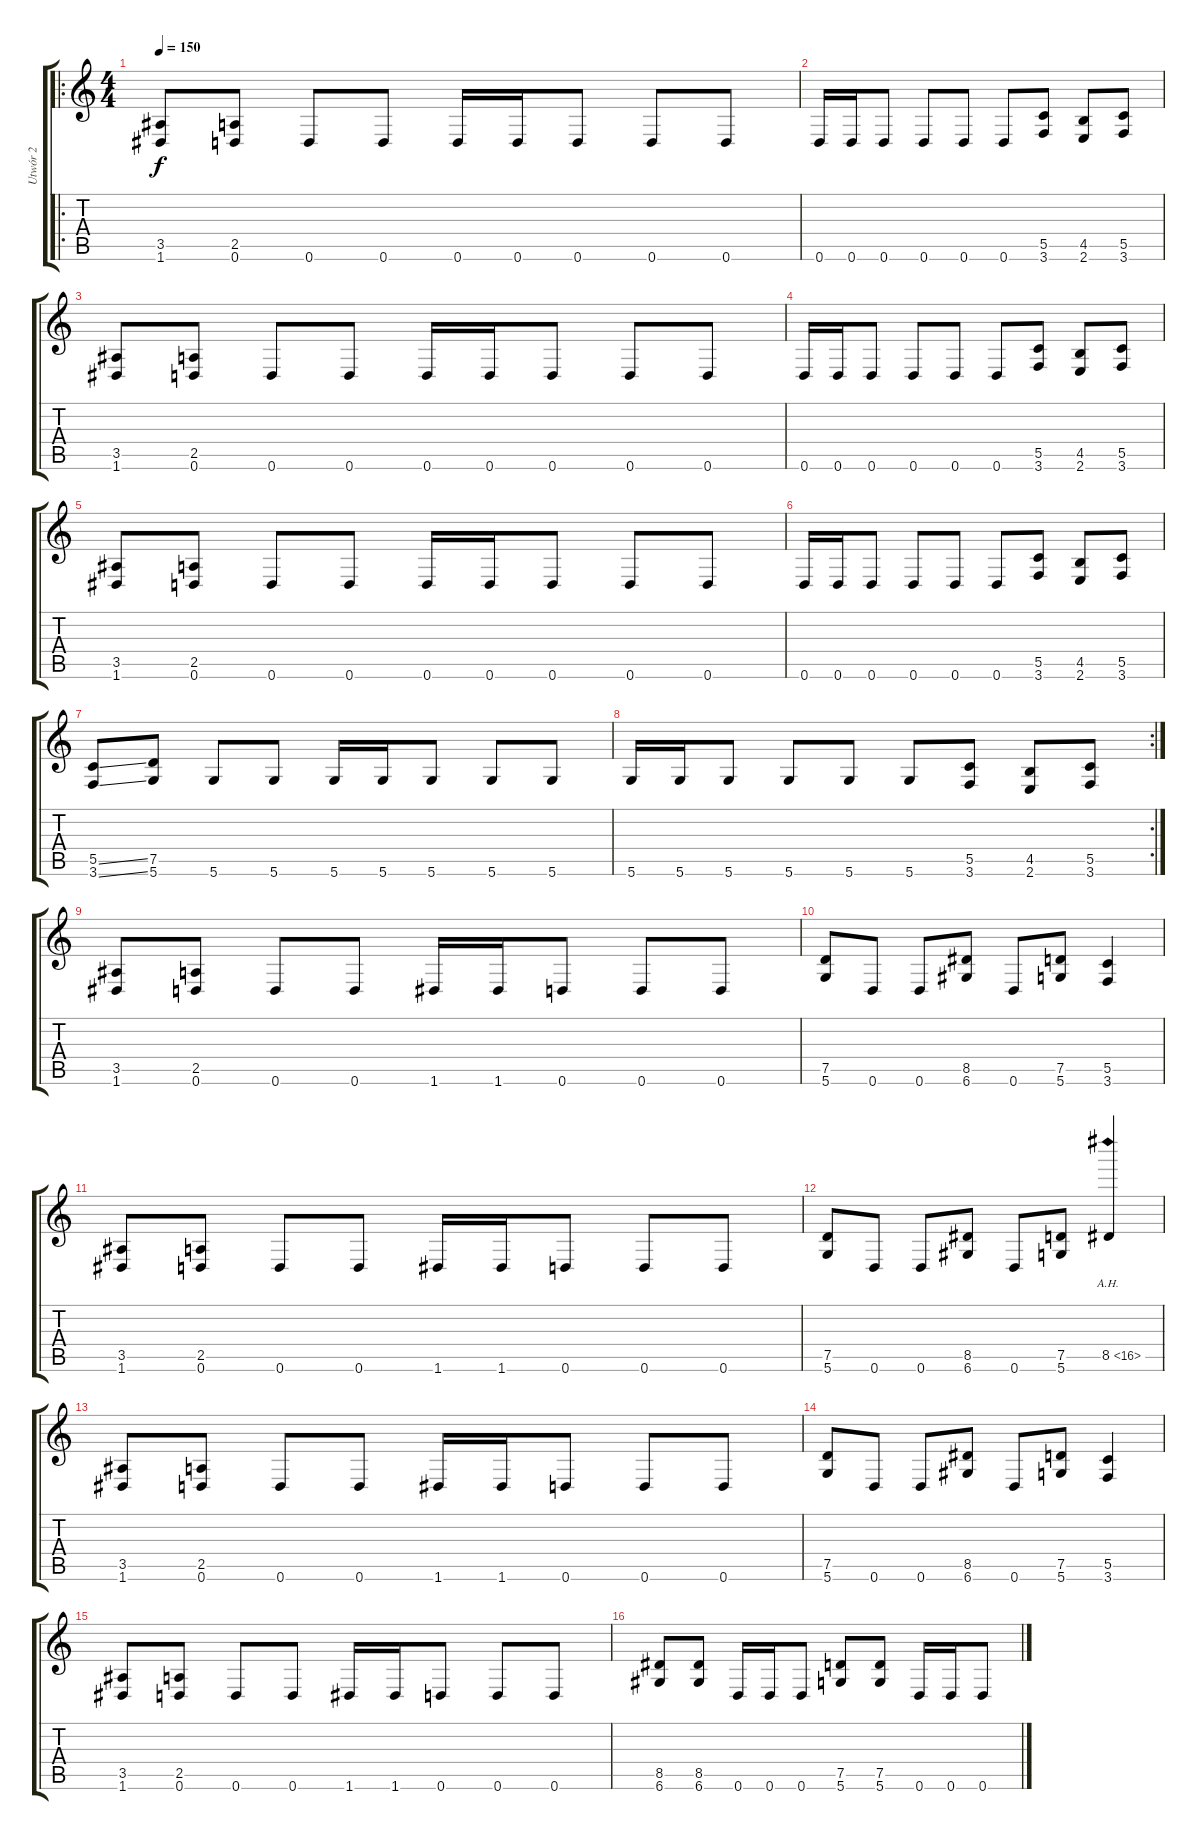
\track ("Utwór 2" "Utwór 2") {instrument distortionguitar}
\staff {score tabs}
\tuning (D4 A3 F3 C3 G2 D2) {hide}
\ro
\ts (4 4)
\tempo 150
\clef g2
\ks c
(3.5 1.6).8{dy f} (2.5 0.6).8 0.6.8 0.6.8 0.6.16 0.6.16 0.6.8 0.6.8 0.6.8 |
0.6.16 0.6.16 0.6.8 0.6.8 0.6.8 0.6.8 (5.5 3.6).8 (4.5 2.6).8 (5.5 3.6).8 |
(3.5 1.6).8 (2.5 0.6).8 0.6.8 0.6.8 0.6.16 0.6.16 0.6.8 0.6.8 0.6.8 |
0.6.16 0.6.16 0.6.8 0.6.8 0.6.8 0.6.8 (5.5 3.6).8 (4.5 2.6).8 (5.5 3.6).8 |
(3.5 1.6).8 (2.5 0.6).8 0.6.8 0.6.8 0.6.16 0.6.16 0.6.8 0.6.8 0.6.8 |
0.6.16 0.6.16 0.6.8 0.6.8 0.6.8 0.6.8 (5.5 3.6).8 (4.5 2.6).8 (5.5 3.6).8 |
(5.5{ss} 3.6{ss}).8 (7.5 5.6).8 5.6.8 5.6.8 5.6.16 5.6.16 5.6.8 5.6.8 5.6.8 |
\rc 2
5.6.16 5.6.16 5.6.8 5.6.8 5.6.8 5.6.8 (5.5 3.6).8 (4.5 2.6).8 (5.5 3.6).8 |
(3.5 1.6).8 (2.5 0.6).8 0.6.8 0.6.8 1.6.16 1.6.16 0.6.8 0.6.8 0.6.8 |
(7.5 5.6).8 0.6.8 0.6.8 (8.5 6.6).8 0.6.8 (7.5 5.6).8 (5.5 3.6).4 |
(3.5 1.6).8 (2.5 0.6).8 0.6.8 0.6.8 1.6.16 1.6.16 0.6.8 0.6.8 0.6.8 |
(7.5 5.6).8 0.6.8 0.6.8 (8.5 6.6).8 0.6.8 (7.5 5.6).8 8.5{ah 8}.4 |
(3.5 1.6).8 (2.5 0.6).8 0.6.8 0.6.8 1.6.16 1.6.16 0.6.8 0.6.8 0.6.8 |
(7.5 5.6).8 0.6.8 0.6.8 (8.5 6.6).8 0.6.8 (7.5 5.6).8 (5.5 3.6).4 |
(3.5 1.6).8 (2.5 0.6).8 0.6.8 0.6.8 1.6.16 1.6.16 0.6.8 0.6.8 0.6.8 |
(8.5 6.6).8 (8.5 6.6).8 0.6.16 0.6.16 0.6.8 (7.5 5.6).8 (7.5 5.6).8 0.6.16 0.6.16 0.6.8
